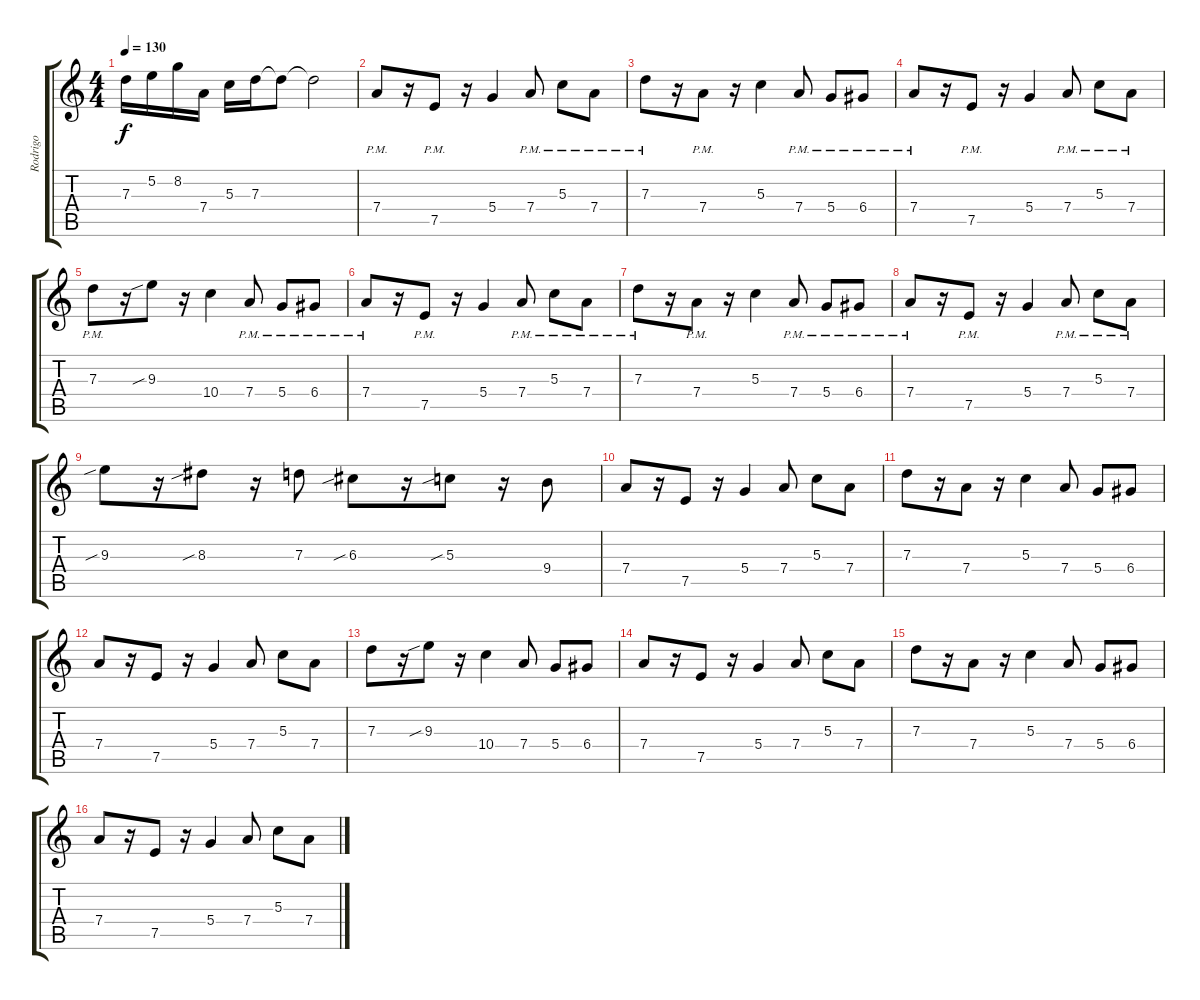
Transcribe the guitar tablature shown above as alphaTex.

\track ("Rodrigo" "Rodrigo") {instrument acousticguitarsteel}
\staff {score tabs}
\tuning (E4 B3 G3 D3 A2 E2) {hide}
\ts (4 4)
\tempo 130
\clef g2
\ks c
7.3.16{dy f} 5.2.16 8.2.16 7.4.16 5.3.16 7.3.16 7.3{t}.8 7.3{t}.2 |
7.4{pm}.8 r.16 7.5{pm}.8 r.16 5.4.4 7.4{pm}.8 5.3{pm}.8 7.4{pm}.8 |
7.3{pm}.8 r.16 7.4{pm}.8 r.16 5.3.4 7.4{pm}.8 5.4{pm}.8 6.4{pm}.8 |
7.4{pm}.8 r.16 7.5{pm}.8 r.16 5.4.4 7.4{pm}.8 5.3{pm}.8 7.4{pm}.8 |
7.3{pm}.8 r.16 9.3{sib}.8 r.16 10.4.4 7.4{pm}.8 5.4{pm}.8 6.4{pm}.8 |
7.4{pm}.8 r.16 7.5{pm}.8 r.16 5.4.4 7.4{pm}.8 5.3{pm}.8 7.4{pm}.8 |
7.3{pm}.8 r.16 7.4{pm}.8 r.16 5.3.4 7.4{pm}.8 5.4{pm}.8 6.4{pm}.8 |
7.4{pm}.8 r.16 7.5{pm}.8 r.16 5.4.4 7.4{pm}.8 5.3{pm}.8 7.4{pm}.8 |
9.3{sib}.8 r.16 8.3{sib}.8 r.16 7.3.8 6.3{sib}.8 r.16 5.3{sib}.8 r.16 9.4.8 |
7.4.8 r.16 7.5.8 r.16 5.4.4 7.4.8 5.3.8 7.4.8 |
7.3.8 r.16 7.4.8 r.16 5.3.4 7.4.8 5.4.8 6.4.8 |
7.4.8 r.16 7.5.8 r.16 5.4.4 7.4.8 5.3.8 7.4.8 |
7.3.8 r.16 9.3{sib}.8 r.16 10.4.4 7.4.8 5.4.8 6.4.8 |
7.4.8 r.16 7.5.8 r.16 5.4.4 7.4.8 5.3.8 7.4.8 |
7.3.8 r.16 7.4.8 r.16 5.3.4 7.4.8 5.4.8 6.4.8 |
7.4.8 r.16 7.5.8 r.16 5.4.4 7.4.8 5.3.8 7.4.8
